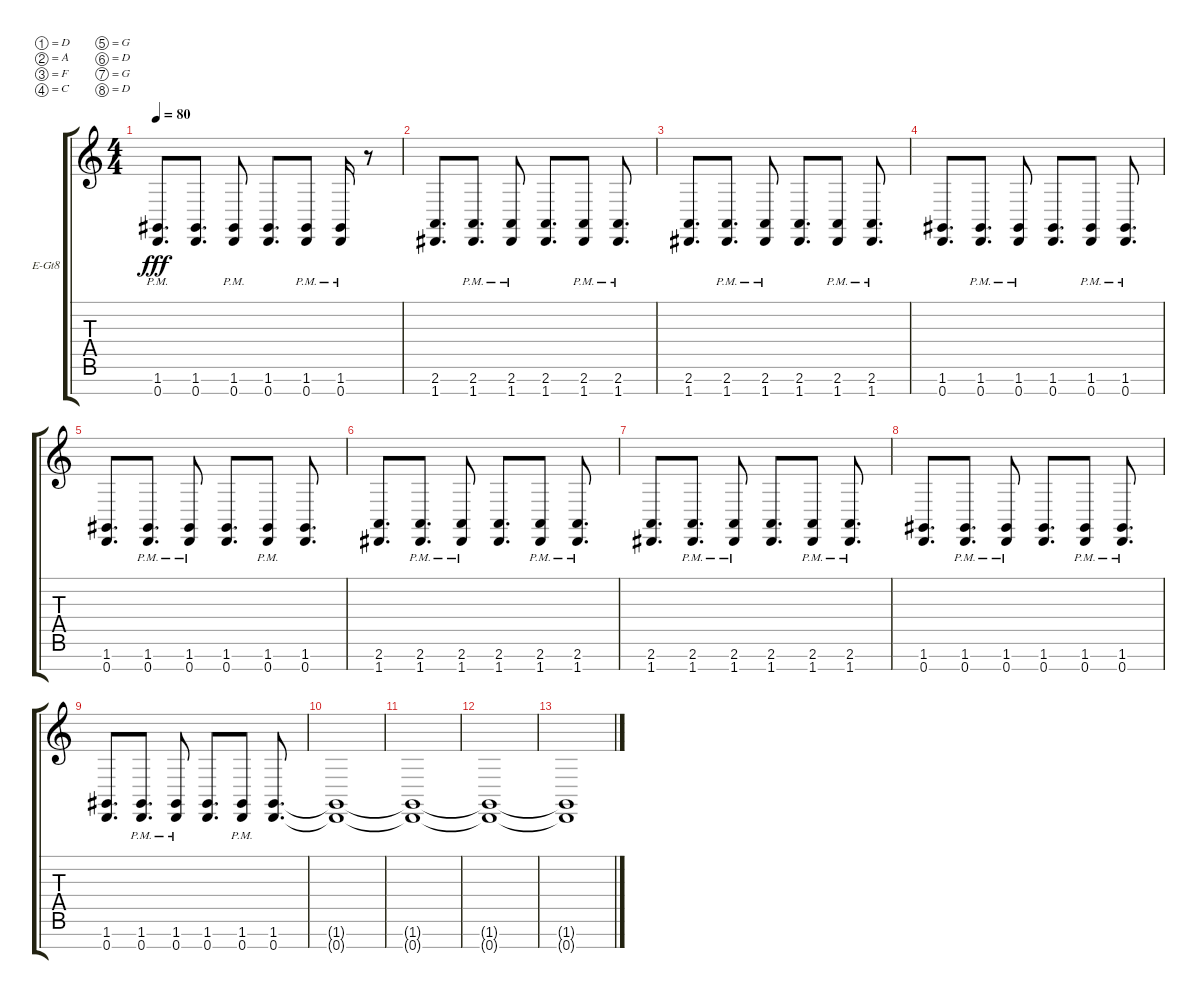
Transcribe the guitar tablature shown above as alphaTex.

\bracketExtendMode groupsimilarinstruments
\firstSystemTrackNameOrientation horizontal
\otherSystemsTrackNameOrientation horizontal
\track ("Sam" "E-Gt8") {solo instrument overdrivenguitar}
\staff {score tabs}
\tuning (D4 A3 F3 C3 G2 D2 G1 D1)
\ts (4 4)
\tempo 80
\clef g2
\ks c
(0.8{pm t} 1.7{pm t}).8{d dy fff} (0.8 1.7).8{d} (1.7{pm} 0.8{pm}).8 (0.8 1.7).8{d} (0.8{pm} 1.7{pm}).8 (1.7{pm} 0.8{pm}).16 r.8 |
(1.8 2.7).8{d} (1.8{pm} 2.7{pm}).8{d} (2.7{pm} 1.8{pm}).8 (1.8 2.7).8{d} (1.8{pm} 2.7{pm}).8 (2.7{pm} 1.8{pm}).8{d} |
(1.8 2.7).8{d} (1.8{pm} 2.7{pm}).8{d} (2.7{pm} 1.8{pm}).8 (1.8 2.7).8{d} (1.8{pm} 2.7{pm}).8 (2.7{pm} 1.8{pm}).8{d} |
(0.8 1.7).8{d} (0.8{pm} 1.7{pm}).8{d} (1.7{pm} 0.8{pm}).8 (0.8 1.7).8{d} (0.8{pm} 1.7{pm}).8 (1.7{pm} 0.8{pm}).8{d} |
(0.8 1.7).8{d} (0.8{pm} 1.7{pm}).8{d} (1.7{pm} 0.8{pm}).8 (0.8 1.7).8{d} (0.8{pm} 1.7{pm}).8 (1.7 0.8).8{d} |
(1.8 2.7).8{d} (1.8{pm} 2.7{pm}).8{d} (2.7{pm} 1.8{pm}).8 (1.8 2.7).8{d} (1.8{pm} 2.7{pm}).8 (2.7{pm} 1.8{pm}).8{d} |
(1.8 2.7).8{d} (1.8{pm} 2.7{pm}).8{d} (2.7{pm} 1.8{pm}).8 (1.8 2.7).8{d} (1.8{pm} 2.7{pm}).8 (2.7{pm} 1.8{pm}).8{d} |
(0.8 1.7).8{d} (0.8{pm} 1.7{pm}).8{d} (1.7{pm} 0.8{pm}).8 (0.8 1.7).8{d} (0.8{pm} 1.7{pm}).8 (1.7{pm} 0.8{pm}).8{d} |
(0.8 1.7).8{d} (0.8{pm} 1.7{pm}).8{d} (1.7{pm} 0.8{pm}).8 (0.8 1.7).8{d} (0.8{pm} 1.7{pm}).8 (1.7 0.8).8{d} |
(1.7{t} 0.8{t}).1 |
(0.8{t} 1.7{t}).1 |
(1.7{t} 0.8{t}).1 |
(0.8{t} 1.7{t}).1
